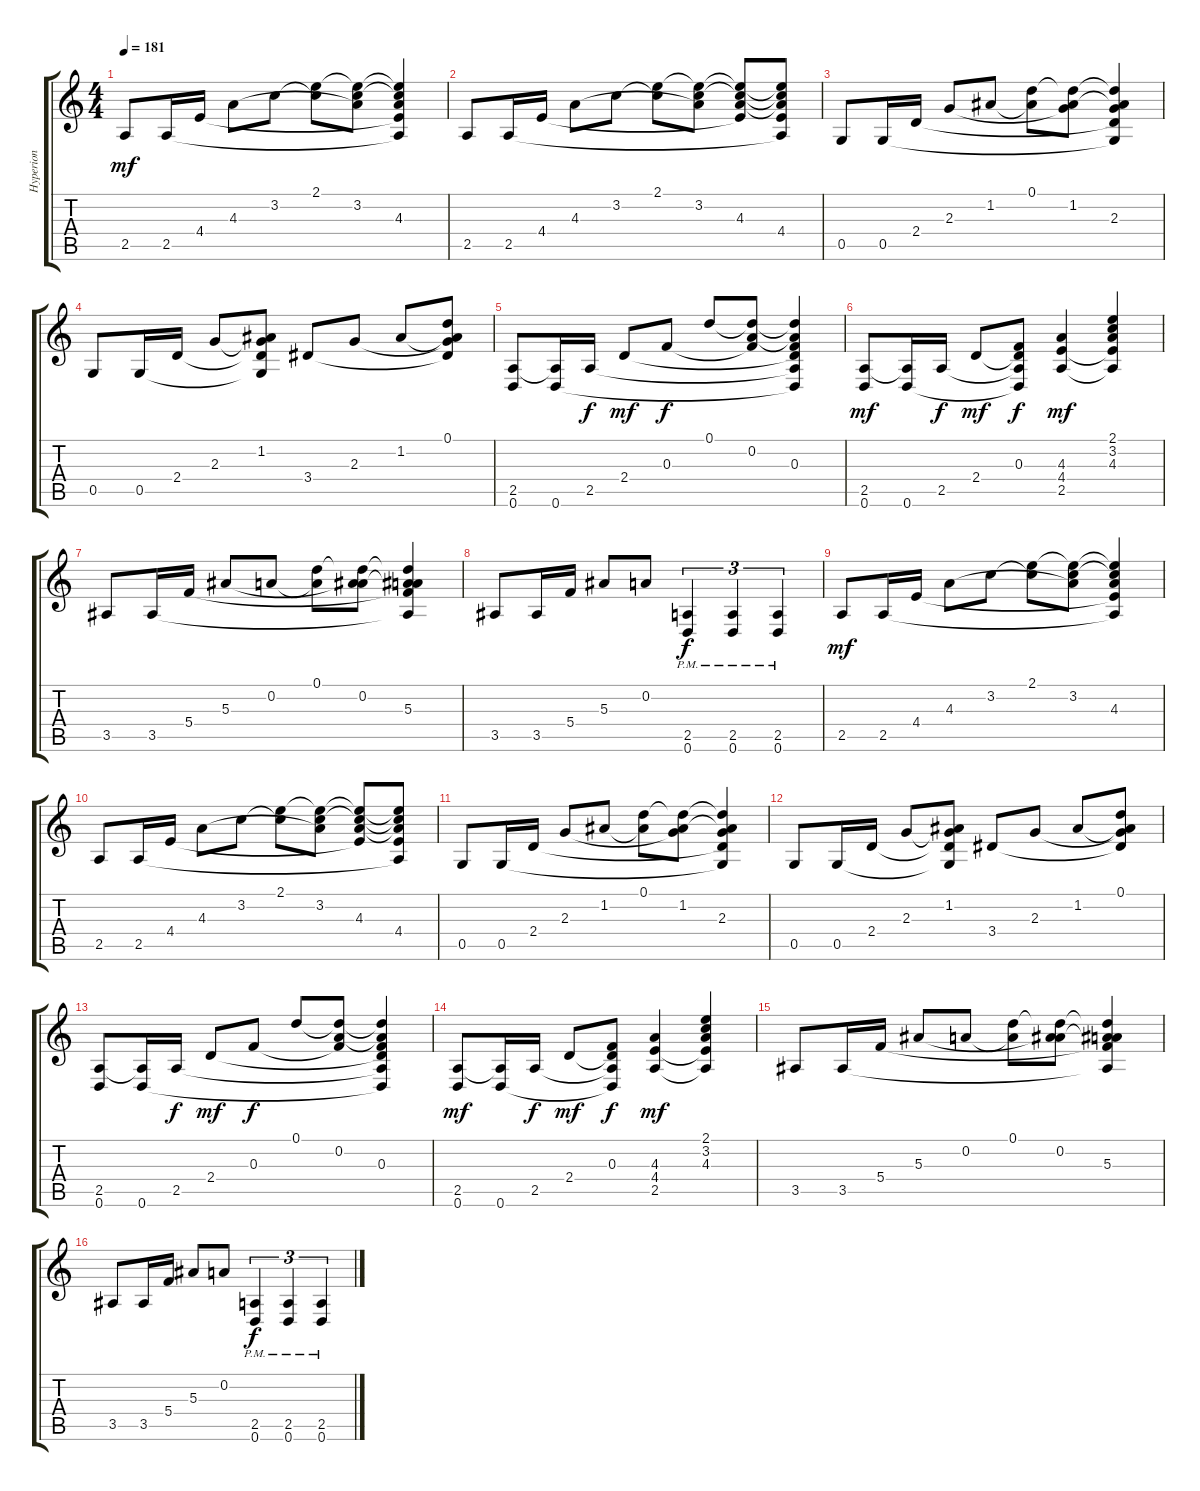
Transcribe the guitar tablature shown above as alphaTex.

\track ("Hyperion" "Hyperion") {instrument distortionguitar}
\staff {score tabs}
\tuning (D4 A3 F3 C3 G2 D2) {hide}
\ts (4 4)
\tempo 181
\clef g2
\ks c
2.5.8{dy mf} 2.5.16 4.4.16 4.3.8 3.2.8 (2.1 3.2{t}).8 (2.1{t} 3.2 4.3{t}).8 (2.1{t} 3.2{t} 4.3 4.4{t} 2.5{t}).4 |
2.5.8 2.5.16 4.4.16 4.3.8 3.2.8 (2.1 3.2{t}).8 (2.1{t} 3.2 4.3{t}).8 (2.1{t} 3.2{t} 4.3 4.4{t}).8 (2.1{t} 3.2{t} 4.3{t} 4.4 2.5{t}).8 |
0.5.8 0.5.16 2.4.16 2.3.8 1.2.8 (0.1 1.2{t}).8 (0.1{t} 1.2 2.3{t}).8 (0.1{t} 1.2{t} 2.3 2.4{t} 0.5{t}).4 |
0.5.8 0.5.16 2.4.16 2.3.8 (1.2 2.3{t} 2.4{t} 0.5{t}).8 3.4.8 2.3.8 1.2.8 (0.1 1.2{t} 2.3{t} 3.4{t}).8 |
(2.5 0.6).8 (2.5{t} 0.6).16 2.5.16{dy f} 2.4.8{dy mf} 0.3.8{dy f} 0.1.8 (0.1{t} 0.2 0.3{t}).8 (0.1{t} 0.2{t} 0.3 2.4{t} 2.5{t} 0.6{t}).4 |
(2.5 0.6).8{dy mf} (2.5{t} 0.6).16 2.5.16{dy f} 2.4.8{dy mf} (0.3 2.4{t} 2.5{t} 0.6{t}).8{dy f} (4.3 4.4 2.5).4{dy mf} (2.1 3.2 4.3 4.4{t} 2.5{t}).4 |
3.5.8 3.5.16 5.4.16 5.3.8 0.2.8 (0.1 0.2{t}).8 (0.1{t} 0.2 5.3{t}).8 (0.1{t} 0.2{t} 5.3 5.4{t} 3.5{t}).4 |
3.5.8 3.5.16 5.4.16 5.3.8 0.2.8 (2.5{pm} 0.6{pm}).4{tu (3 2) dy f} (2.5{pm} 0.6{pm}).4{tu (3 2)} (2.5{pm} 0.6{pm}).4{tu (3 2)} |
2.5.8{dy mf} 2.5.16 4.4.16 4.3.8 3.2.8 (2.1 3.2{t}).8 (2.1{t} 3.2 4.3{t}).8 (2.1{t} 3.2{t} 4.3 4.4{t} 2.5{t}).4 |
2.5.8 2.5.16 4.4.16 4.3.8 3.2.8 (2.1 3.2{t}).8 (2.1{t} 3.2 4.3{t}).8 (2.1{t} 3.2{t} 4.3 4.4{t}).8 (2.1{t} 3.2{t} 4.3{t} 4.4 2.5{t}).8 |
0.5.8 0.5.16 2.4.16 2.3.8 1.2.8 (0.1 1.2{t}).8 (0.1{t} 1.2 2.3{t}).8 (0.1{t} 1.2{t} 2.3 2.4{t} 0.5{t}).4 |
0.5.8 0.5.16 2.4.16 2.3.8 (1.2 2.3{t} 2.4{t} 0.5{t}).8 3.4.8 2.3.8 1.2.8 (0.1 1.2{t} 2.3{t} 3.4{t}).8 |
(2.5 0.6).8 (2.5{t} 0.6).16 2.5.16{dy f} 2.4.8{dy mf} 0.3.8{dy f} 0.1.8 (0.1{t} 0.2 0.3{t}).8 (0.1{t} 0.2{t} 0.3 2.4{t} 2.5{t} 0.6{t}).4 |
(2.5 0.6).8{dy mf} (2.5{t} 0.6).16 2.5.16{dy f} 2.4.8{dy mf} (0.3 2.4{t} 2.5{t} 0.6{t}).8{dy f} (4.3 4.4 2.5).4{dy mf} (2.1 3.2 4.3 4.4{t} 2.5{t}).4 |
3.5.8 3.5.16 5.4.16 5.3.8 0.2.8 (0.1 0.2{t}).8 (0.1{t} 0.2 5.3{t}).8 (0.1{t} 0.2{t} 5.3 5.4{t} 3.5{t}).4 |
3.5.8 3.5.16 5.4.16 5.3.8 0.2.8 (2.5{pm} 0.6{pm}).4{tu (3 2) dy f} (2.5{pm} 0.6{pm}).4{tu (3 2)} (2.5{pm} 0.6{pm}).4{tu (3 2)}
